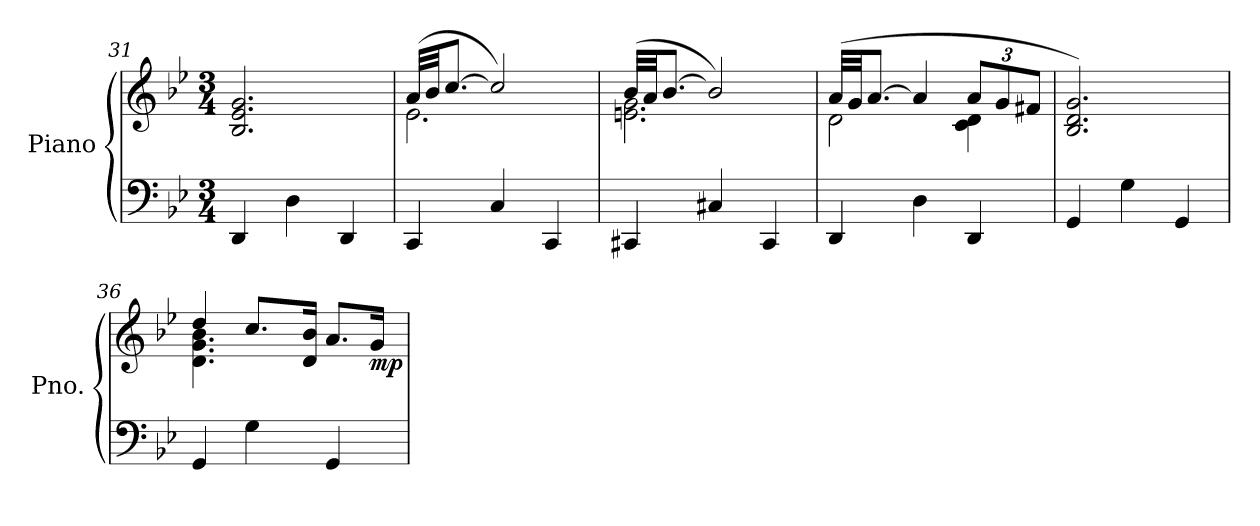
**kern	**kern	**dynam
*part1	*part1	*part1
*staff2	*staff1	*staff1/2
*I"Piano	*	*
*I'Pno.	*	*
*clefF4	*clefG2	*
*k[b-e-]	*k[b-e-]	*
*M3/4	*M3/4	*
=31	=31	=31
4DD/	2.B-/ 2.e-/ 2.g/	.
4D\	.	.
4DD/	.	.
=32	=32	=32
*	*^	*
4CC/	(32a/LLL	2.e-\	.
.	32b-/JJ	.	.
.	[8.cc/J	.	.
4C/	2cc/])	.	.
4CC/	.	.	.
=33	=33	=33	=33
4CC#X/	(32b-/LLL	2.en\ 2.g\	.
.	32a/JJ	.	.
.	[8.b-/J	.	.
4C#X/	2b-/])	.	.
4CC#/	.	.	.
=34	=34	=34	=34
4DD/	(32a/LLL	2d\	.
.	32g/JJ	.	.
.	[8.a/J	.	.
4D\	4a/]	.	.
*	*Xbrackettup	*	*
4DD/	12a/L	4c\ 4d\	.
.	12g/	.	.
.	12f#X/J	.	.
*	*v	*v	*
=35	=35	=35
4GG/	2.B-/ 2.d/ 2.g/)	.
4G\	.	.
4GG/	.	.
!!LO:PB:g=z
=36	=36	=36
*	*^	*
4GG/	4dd/	4.d\ 4.g\ 4.b-\	.
4G\	8.cc/L	.	.
.	.	4.ryy	.
.	16d/ 16b-/Jk	.	.
4GG/	8.a/L	.	.
!	!	!	!LO:DY:b
.	16g/Jk	.	mp
*	*v	*v	*
=	=	=
*-	*-	*-
